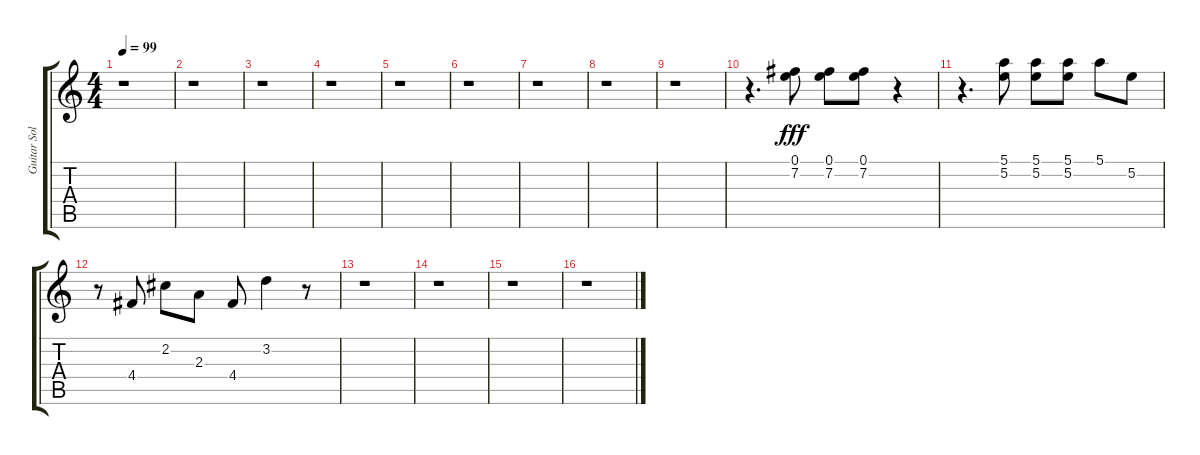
\track ("Guitar Solo - High" "Guitar Sol") {instrument acousticguitarsteel}
\staff {score tabs}
\tuning (E4 B3 G3 D3 A2 E2) {hide}
\ts (4 4)
\tempo 99
\clef g2
\ks c
r.1{dy fff} |
r.1 |
r.1 |
r.1 |
r.1 |
r.1 |
r.1 |
r.1 |
r.1 |
r.4{d} (0.1 7.2).8 (0.1 7.2).8 (0.1 7.2).8 r.4 |
r.4{d} (5.1 5.2).8 (5.1 5.2).8 (5.1 5.2).8 5.1.8 5.2.8 |
r.8 4.4.8 2.2.8 2.3.8 4.4.8 3.2.4 r.8 |
r.1 |
r.1 |
r.1 |
r.1
